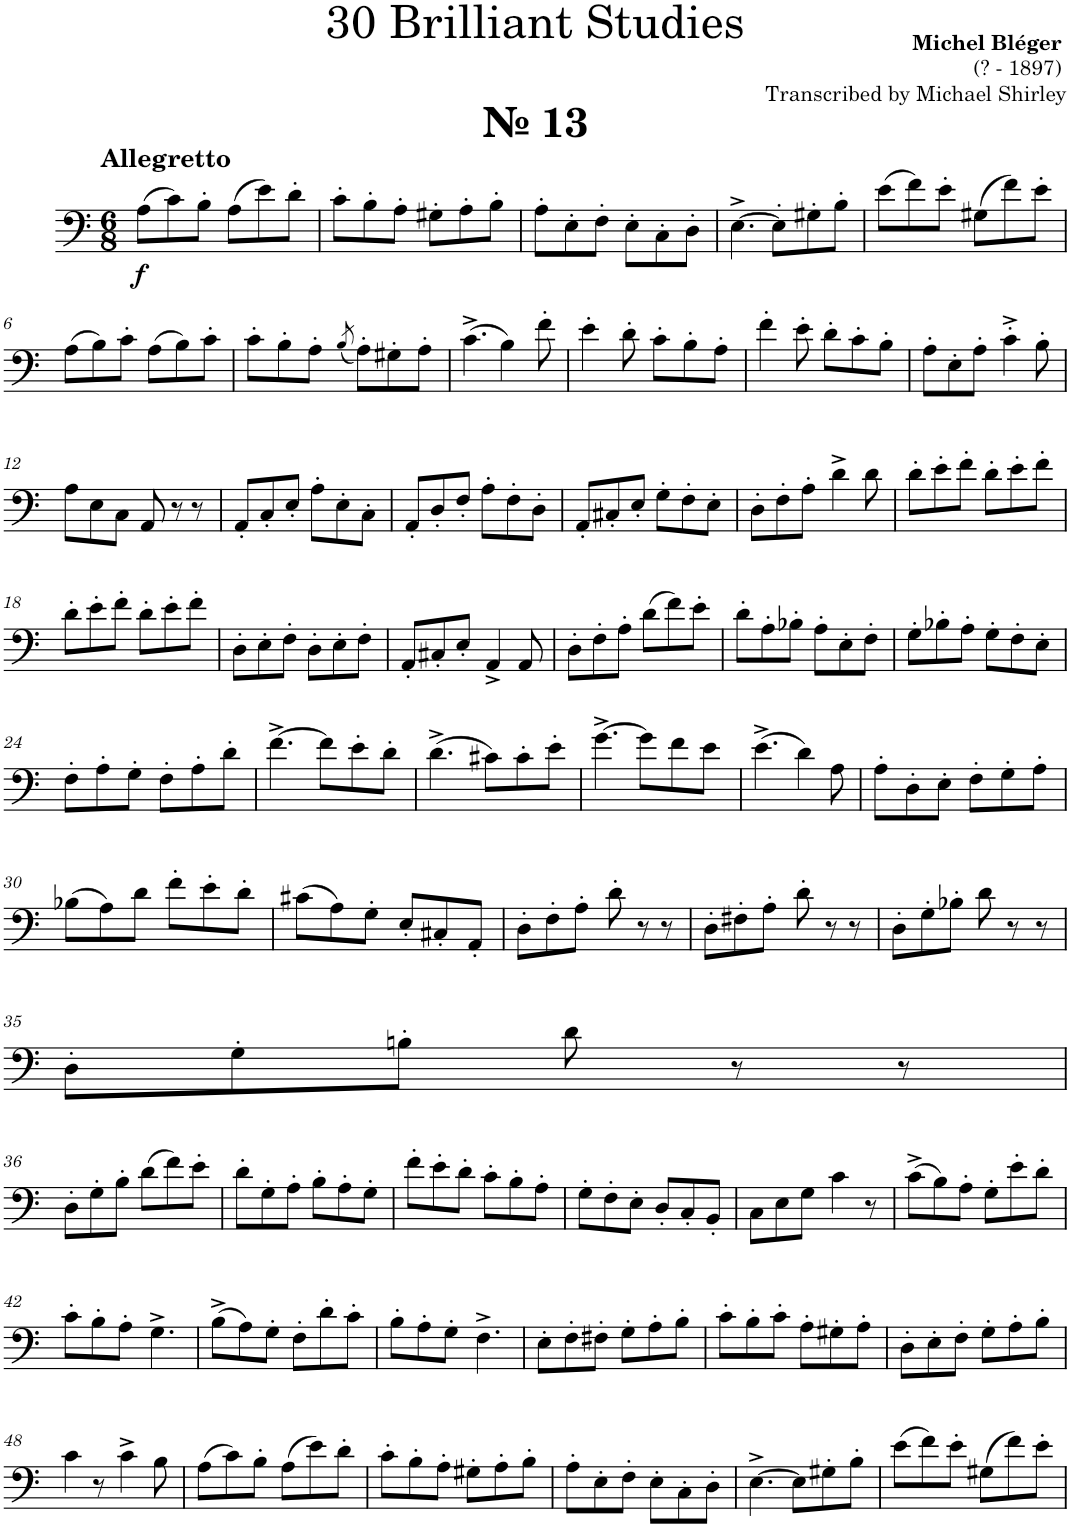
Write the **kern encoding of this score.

**kern	**dynam
*part1	*part1
*staff1	*staff1
*I"Trombone	*
*I'Tbn.	*
*clefF4	*
*k[]	*
*M6/8	*
=1	=1
!LO:TX:a:B:t=№ 13	!
!LO:TX:a:B:t=Allegretto	!
!	!LO:DY:b
(8A\L	f
8c\)	.
8B'\J	.
(8A\L	.
8e\)	.
8d'\J	.
=2	=2
8c'\L	.
8B'\	.
8A'\J	.
8G#X'\L	.
8A'\	.
8B'\J	.
=3	=3
8A'\L	.
8E'\	.
8F'\J	.
8E'\L	.
8C'\	.
8D'\J	.
=4	=4
[4.E^\	.
8E'\L]	.
8G#X'\	.
8B'\J	.
=5	=5
(8e\L	.
8f\)	.
8e'\J	.
(8G#X\L	.
8f\)	.
8e'\J	.
!!LO:LB:g=z
=6	=6
(8A\L	.
8B\)	.
8c'\J	.
(8A\L	.
8B\)	.
8c'\J	.
=7	=7
8c'\L	.
8B'\	.
8A'\J	.
(8qB/	.
8A'\L)	.
8G#X'\	.
8A'\J	.
=8	=8
(4.c^\	.
4B\)	.
8f'\	.
=9	=9
4e'\	.
8d'\	.
8c'\L	.
8B'\	.
8A'\J	.
=10	=10
4f'\	.
8e'\	.
8d'\L	.
8c'\	.
8B'\J	.
=11	=11
8A'\L	.
8E'\	.
8A'\J	.
4c'^\	.
8B'\	.
!!LO:LB:g=z
=12	=12
8A\L	.
8E\	.
8C\J	.
8AA/	.
8r	.
8r	.
=13	=13
8AA'/L	.
8C'/	.
8E'/J	.
8A'\L	.
8E'\	.
8C'\J	.
=14	=14
8AA'/L	.
8D'/	.
8F'/J	.
8A'\L	.
8F'\	.
8D'\J	.
=15	=15
8AA'/L	.
8C#X'/	.
8E'/J	.
8G'\L	.
8F'\	.
8E'\J	.
=16	=16
8D'\L	.
8F'\	.
8A'\J	.
4d^\	.
8d\	.
=17	=17
8d'\L	.
8e'\	.
8f'\J	.
8d'\L	.
8e'\	.
8f'\J	.
!!LO:LB:g=z
=18	=18
8d'\L	.
8e'\	.
8f'\J	.
8d'\L	.
8e'\	.
8f'\J	.
=19	=19
8D'\L	.
8E'\	.
8F'\J	.
8D'\L	.
8E'\	.
8F'\J	.
=20	=20
8AA'/L	.
8C#X'/	.
8E'/J	.
4AA^/	.
8AA/	.
=21	=21
8D'\L	.
8F'\	.
8A'\J	.
(8d\L	.
8f\)	.
8e'\J	.
=22	=22
8d'\L	.
8A'\	.
8B-X'\J	.
8A'\L	.
8E'\	.
8F'\J	.
=23	=23
8G'\L	.
8B-X'\	.
8A'\J	.
8G'\L	.
8F'\	.
8E'\J	.
!!LO:LB:g=z
=24	=24
8F'\L	.
8A'\	.
8G'\J	.
8F'\L	.
8A'\	.
8d'\J	.
=25	=25
[4.f^\	.
8f\L]	.
8e'\	.
8d'\J	.
=26	=26
(4.d^\	.
8c#X\L)	.
8c#'\	.
8e'\J	.
=27	=27
[4.g^\	.
8g\L]	.
8f\	.
8e\J	.
=28	=28
(4.e^\	.
4d\)	.
8A\	.
=29	=29
8A'\L	.
8D'\	.
8E'\J	.
8F'\L	.
8G'\	.
8A'\J	.
!!LO:LB:g=z
=30	=30
(8B-X\L	.
8A\)	.
8d\J	.
8f'\L	.
8e'\	.
8d'\J	.
=31	=31
(8c#X\L	.
8A\)	.
8G'\J	.
8E'/L	.
8C#X'/	.
8AA'/J	.
=32	=32
8D'\L	.
8F'\	.
8A'\J	.
8d'\	.
8r	.
8r	.
=33	=33
8D'\L	.
8F#X'\	.
8A'\J	.
8d'\	.
8r	.
8r	.
=34	=34
8D'\L	.
8G'\	.
8B-X'\J	.
8d\	.
8r	.
8r	.
!!LO:LB:g=z
=35	=35
8D'\L	.
8G'\	.
8Bn'\J	.
8d\	.
8r	.
8r	.
!!LO:LB:g=z
=36	=36
8D'\L	.
8G'\	.
8B'\J	.
(8d\L	.
8f\)	.
8e'\J	.
=37	=37
8d'\L	.
8G'\	.
8A'\J	.
8B'\L	.
8A'\	.
8G'\J	.
=38	=38
8f'\L	.
8e'\	.
8d'\J	.
8c'\L	.
8B'\	.
8A'\J	.
=39	=39
8G'\L	.
8F'\	.
8E'\J	.
8D'/L	.
8C'/	.
8BB'/J	.
=40	=40
8C\L	.
8E\	.
8G\J	.
4c\	.
8r	.
=41	=41
(8c^\L	.
8B\)	.
8A'\J	.
8G'\L	.
8e'\	.
8d'\J	.
!!LO:LB:g=z
=42	=42
8c'\L	.
8B'\	.
8A'\J	.
4.G^\	.
=43	=43
(8B^\L	.
8A\)	.
8G'\J	.
8F'\L	.
8d'\	.
8c'\J	.
=44	=44
8B'\L	.
8A'\	.
8G'\J	.
4.F^\	.
=45	=45
8E'\L	.
8F'\	.
8F#X'\J	.
8G'\L	.
8A'\	.
8B'\J	.
=46	=46
8c'\L	.
8B'\	.
8c'\J	.
8A'\L	.
8G#X'\	.
8A'\J	.
=47	=47
8D'\L	.
8E'\	.
8F'\J	.
8G'\L	.
8A'\	.
8B'\J	.
!!LO:LB:g=z
=48	=48
4c\	.
8r	.
4c^\	.
8B\	.
=49	=49
(8A\L	.
8c\)	.
8B'\J	.
(8A\L	.
8e\)	.
8d'\J	.
=50	=50
8c'\L	.
8B'\	.
8A'\J	.
8G#X'\L	.
8A'\	.
8B'\J	.
=51	=51
8A'\L	.
8E'\	.
8F'\J	.
8E'\L	.
8C'\	.
8D'\J	.
=52	=52
[4.E^\	.
8E\L]	.
8G#X'\	.
8B'\J	.
=53	=53
(8e\L	.
8f\)	.
8e'\J	.
(8G#X\L	.
8f\)	.
8e'\J	.
=	=
*-	*-
